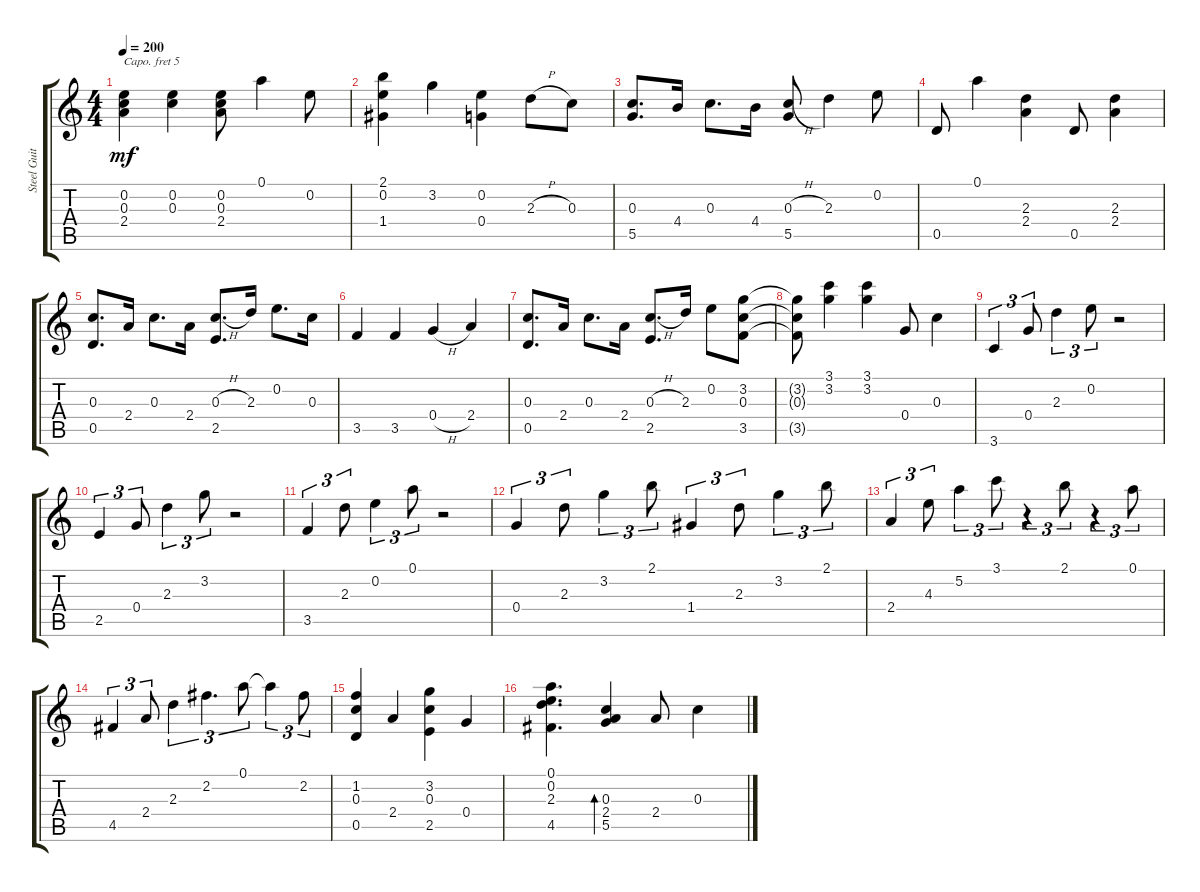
\track ("Steel Guitar" "Steel Guit") {instrument acousticguitarsteel}
\staff {score tabs}
\capo 5
\tuning (E4 B3 G3 D3 A2 E2) {hide}
\ts (4 4)
\tempo 200
\clef g2
\ks c
(0.2 0.3 2.4).4{dy mf} (0.2 0.3).4 (0.2 0.3 2.4).8 0.1.4 0.2.8 |
(2.1 0.2 1.4).4 3.2.4 (0.2 0.4).4 2.3{h}.8 0.3.8 |
(0.3 5.5).8{d} 4.4.16 0.3.8{d} 4.4.16 (0.3{h} 5.5).8 2.3.4 0.2.8 |
0.5.8 0.1.4 (2.3 2.4).4 0.5.8 (2.3 2.4).4 |
(0.3 0.5).8{d} 2.4.16 0.3.8{d} 2.4.16 (0.3{h} 2.5).8{d} 2.3.16 0.2.8{d} 0.3.16 |
3.5.4 3.5.4 0.4{h}.4 2.4.4 |
(0.3 0.5).8{d} 2.4.16 0.3.8{d} 2.4.16 (0.3{h} 2.5).8{d} 2.3.16 0.2.8 (3.2 0.3 3.5).8 |
(3.2{t} 0.3{t} 3.5{t}).8 (3.1 3.2).4 (3.1 3.2).4 0.4.8 0.3.4 |
3.6.4{tu (3 2)} 0.4.8{tu (3 2)} 2.3.4{tu (3 2)} 0.2.8{tu (3 2)} r.2 |
2.5.4{tu (3 2)} 0.4.8{tu (3 2)} 2.3.4{tu (3 2)} 3.2.8{tu (3 2)} r.2 |
3.5.4{tu (3 2)} 2.3.8{tu (3 2)} 0.2.4{tu (3 2)} 0.1.8{tu (3 2)} r.2 |
0.4.4{tu (3 2)} 2.3.8{tu (3 2)} 3.2.4{tu (3 2)} 2.1.8{tu (3 2)} 1.4.4{tu (3 2)} 2.3.8{tu (3 2)} 3.2.4{tu (3 2)} 2.1.8{tu (3 2)} |
2.4.4{tu (3 2)} 4.3.8{tu (3 2)} 5.2.4{tu (3 2)} 3.1.8{tu (3 2)} r.4{tu (3 2)} 2.1.8{tu (3 2)} r.4{tu (3 2)} 0.1.8{tu (3 2)} |
4.5.4{tu (3 2)} 2.4.8{tu (3 2)} 2.3.4{tu (3 2)} 2.2.4{d tu (3 2)} 0.1.8{tu (3 2)} 0.1{t}.4{tu (3 2)} 2.2.8{tu (3 2)} |
(1.2 0.3 0.5).4 2.4.4 (3.2 0.3 2.5).4 0.4.4 |
(0.1 0.2 2.3 4.5).4{d} (0.3 2.4 5.5).4{bd 120} 2.4.8 0.3.4
